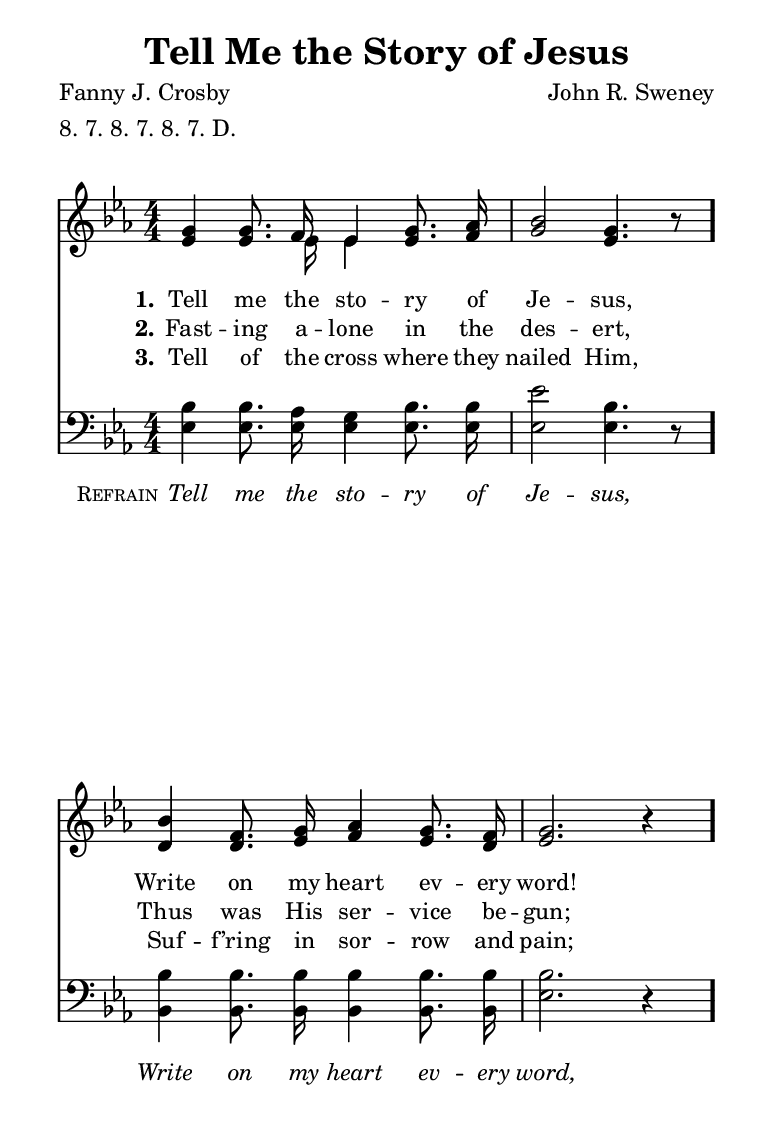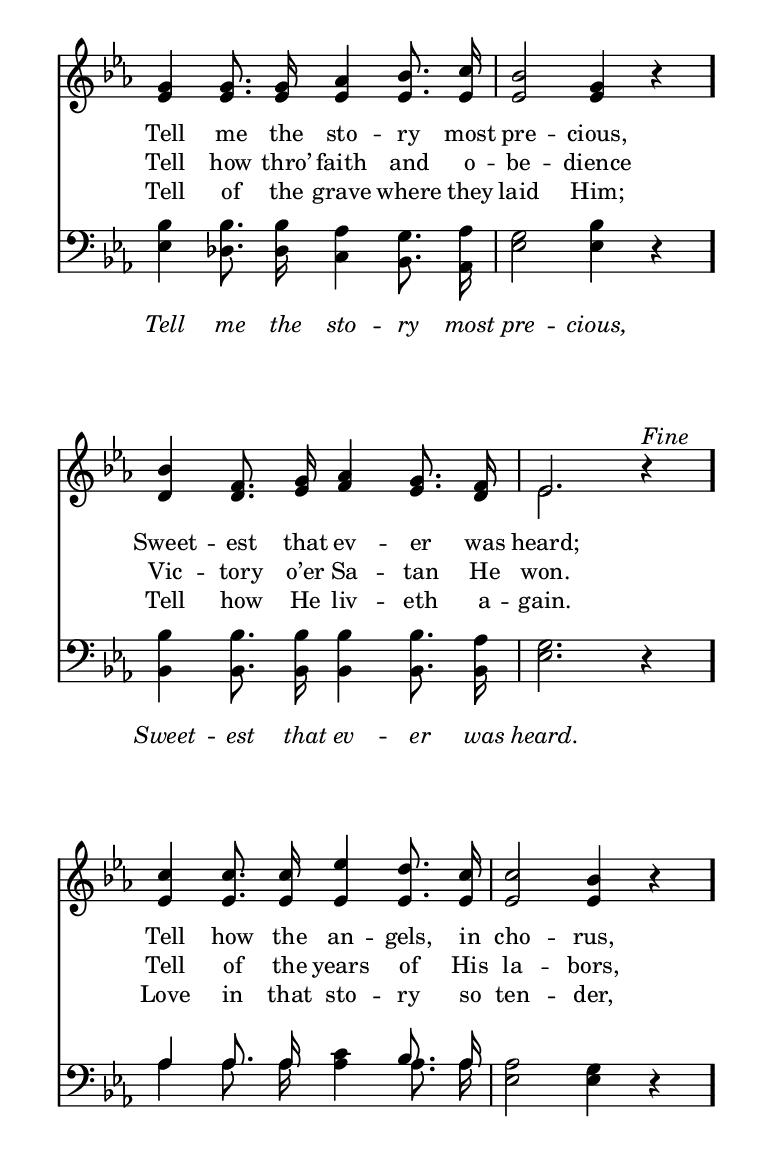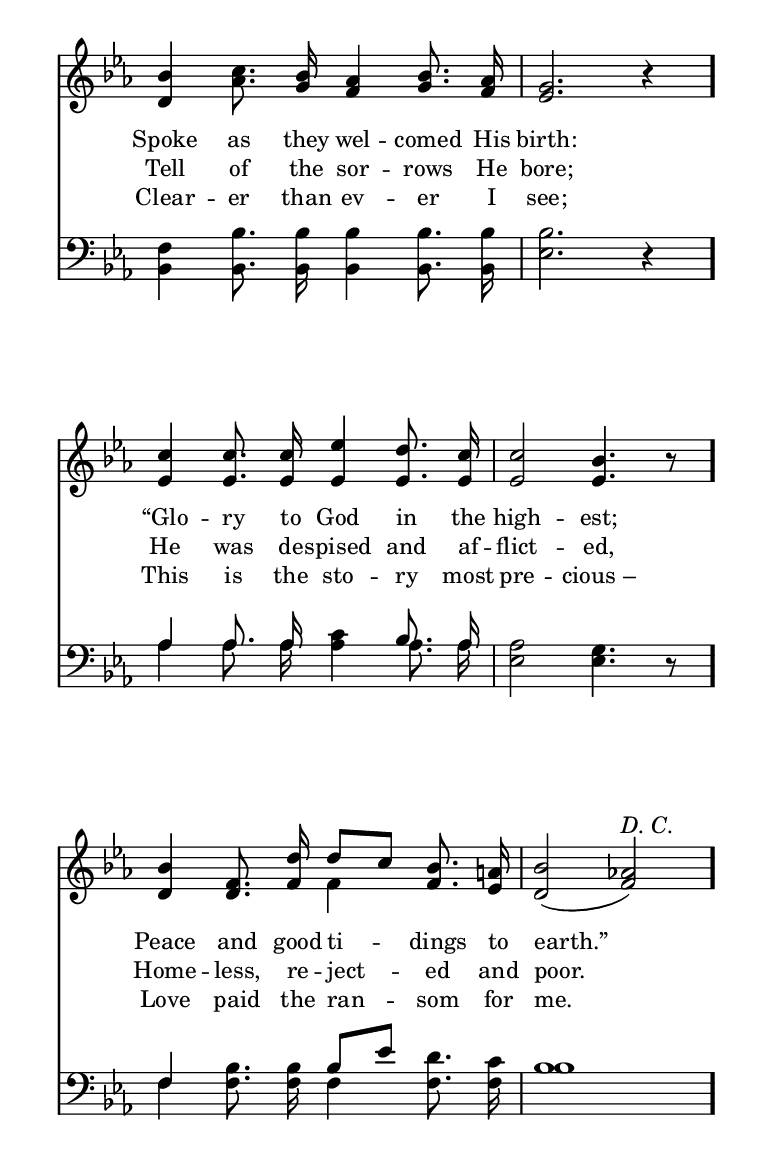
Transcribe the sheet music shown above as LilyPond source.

\include "common/global.ily"
\paper {
  \include "common/paper.ily"
}

\header{
  %children
  hymnnumber = "358"
  title = "Tell Me the Story of Jesus"
  tunename = "Story of Jesus"
  meter = "8. 7. 8. 7. 8. 7. D." % original has 8. 7. 8. 7. with Refrain
  poet = "Fanny J. Crosby" % see https://hymnary.org/text/tell_me_the_story_of_jesus_write_on_my_h
  composer = "John R. Sweney" % see https://hymnary.org/tune/story_of_jesus_sweney
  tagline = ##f
}

global = {
  \include "common/overrides.ily"
  \override Staff.TimeSignature.style = #'numbered
  \time 4/4
  \override Score.MetronomeMark.transparent = ##t % hide all fermata changes too
  \tempo 4=80
  \key ees \major
  \autoBeamOff
}

patternA = { c4 c8. c16 c4 c8. c16 | } % s2 s4. r8

refrainNotesSoprano = {
\global
\relative c'' {

  \changePitch \patternA { g g f ees g aes | } bes2 g4. r8
  \changePitch \patternA { bes f g aes g f | } g2. r4
  \changePitch \patternA { g g g aes bes c | } bes2 g4 r4
  \changePitch \patternA { bes f g aes g f | } ees2. r4^\markup{\italic Fine}

}
}

notesSoprano = {
\global
\relative c'' {

  \refrainNotesSoprano
  \changePitch \patternA { c c c ees d c | } c2 bes4 r4
  \changePitch \patternA { bes c bes aes bes aes | } g2. r4
  \changePitch \patternA { c c c ees d c | } c2 bes4. r8
  \changePitch \patternA { bes f d' } d8[ c] bes8. a16 | bes2( aes!)^\markup{\italic {D. C.}} |

  \bar "." % not actually the end, so not "|."

}
}

refrainNotesAlto = {
\global
\relative e' {

  \changePitch \patternA { ees ees ees ees ees f | } g2 ees4. r8
  \changePitch \patternA { d d ees f ees d | } ees2. r4
  \changePitch \patternA { ees ees ees ees ees ees | } ees2 ees4 r4
  \changePitch \patternA { d d ees f ees d | } ees2. r4

}
}

notesAlto = {
\global
\relative e' {

  \refrainNotesAlto
  \changePitch \patternA { ees ees ees ees ees ees | } ees2 ees4 r4
  \changePitch \patternA { d aes' g f g f | } ees2. r4
  \changePitch \patternA { ees ees ees ees ees ees | } ees2 ees4. r8
  \changePitch \patternA { d d f f f ees } d2( f) |

}
}

refrainNotesTenor = {
\global
\relative a {

  \changePitch \patternA { bes bes aes g bes bes | } ees2 bes4. r8
  \changePitch \patternA { bes bes bes bes bes bes | } bes2. r4
  \changePitch \patternA { bes bes bes aes g aes | } g2 bes4 r4
  \changePitch \patternA { bes bes bes bes bes aes | } g2. r4

}
}

notesTenor = {
\global
\relative a {

  \refrainNotesTenor
  \changePitch \patternA { aes aes aes c bes aes | } aes2 g4 r4
  \changePitch \patternA { f bes bes bes bes bes | } bes2. r4
  \changePitch \patternA { aes aes aes c bes aes | } aes2 g4. r8
  \changePitch \patternA { f bes bes } bes8[ ees] d8. c16 | bes1 |

}
}

refrainNotesBass = {
\global
\relative f {

  \changePitch \patternA { ees ees ees ees ees ees | } ees2 ees4. r8
  \changePitch \patternA { bes bes bes bes bes bes | } ees2. r4
  \changePitch \patternA { ees des des c bes aes | } ees'2 ees4 r4
  \changePitch \patternA { bes bes bes bes bes bes | } ees2. r4

}
}

notesBass = {
\global
\relative f {

  \refrainNotesBass
  \changePitch \patternA { aes aes aes aes aes aes | } ees2 ees4 r4
  \changePitch \patternA { bes bes bes bes bes bes | } ees2. r4
  \changePitch \patternA { aes aes aes aes aes aes | } ees2 ees4. r8
  \changePitch \patternA { f f f f f f | } bes1 |

}
}

Refrain = \lyricmode {
\set stanza = \markup \small \normal-text \caps "Refrain"

\italicsOn Tell me the sto -- ry of Je -- sus, \bar "."
Write on my heart ev -- ery word, \bar "."
Tell me the sto -- ry most pre -- cious, \bar "."
Sweet -- est that ev -- er was heard. \bar "."

}

wordsA = \lyricmode {
\set stanza = "1."

Tell me the sto -- ry of Je -- sus, \bar "."
Write on my heart ev -- ery word! \bar "."
Tell me the sto -- ry most pre -- cious, \bar "."
Sweet -- est that ev -- er was heard; \bar "."
Tell how the an -- gels, in cho -- rus, \bar "."
Spoke as they wel -- comed His birth: \bar "."
“Glo -- ry to God in the high -- est; \bar "."
Peace and good ti -- dings to earth.” \bar "."

}

wordsB = \lyricmode {
\set stanza = "2."

Fast -- ing a -- lone in the des -- ert,
Thus was His ser -- vice be -- gun;
Tell how thro’ faith and o -- be -- dience
Vic -- tory o’er Sa -- tan He won.
Tell of the years of His la -- bors,
Tell of the sor -- rows He bore;
He was de -- spised and af -- flict -- ed,
Home -- less, re -- ject -- ed and poor.

}

wordsC = \lyricmode {
\set stanza = "3."

Tell of the cross where they nailed Him,
Suf -- f’ring in sor -- row and pain;
Tell of the grave where they laid Him;
Tell how He liv -- eth a -- gain.
Love in that sto -- ry so ten -- der,
Clear -- er than ev -- er I see;
This is the sto -- ry most pre -- cious_–
Love paid the ran -- som for me.

}

\score {
  \context ChoirStaff <<
    \context Staff = upper <<
      \set Staff.autoBeaming = ##f
      \set ChoirStaff.systemStartDelimiter = #'SystemStartBar
      \set ChoirStaff.printPartCombineTexts = ##f
      \partcombine #'(2 . 11) \notesSoprano \notesAlto
      \context NullVoice = sopranos { \voiceOne << \notesSoprano >> }
      \context Lyrics = one   \lyricsto sopranos \wordsA
      \context Lyrics = two   \lyricsto sopranos \wordsB
      \context Lyrics = three \lyricsto sopranos \wordsC
    >>
    \context Staff = men <<
      \set Staff.autoBeaming = ##f
      \clef bass
      \set ChoirStaff.printPartCombineTexts = ##f
      \partcombine #'(2 . 11) \notesTenor \notesBass
    >>
    \new Lyrics \with { alignBelowContext = men } \lyricsto sopranos \Refrain
  >>
  \layout {
    \include "common/layout.ily"
  }
}

\score {
  \context ChoirStaff <<
    \context Staff = upper <<
      \context Voice = sopranos { \voiceOne { \notesSoprano \refrainNotesSoprano } }
      \context Voice = altos { \voiceTwo { \notesAlto \refrainNotesAlto } }
    >>
    \context Staff = men <<
      \clef bass
      \context Voice = tenors { \voiceOne { \notesTenor \refrainNotesTenor } }
      \context Voice = basses { \voiceTwo { \notesBass \refrainNotesBass } }
    >>
  >>
  \midi{
    \include "common/midi.ily"
  }
}



\version "2.19.49"  % necessary for upgrading to future LilyPond versions.

% vi:set et ts=2 sw=2 ai nocindent syntax=lilypond:
